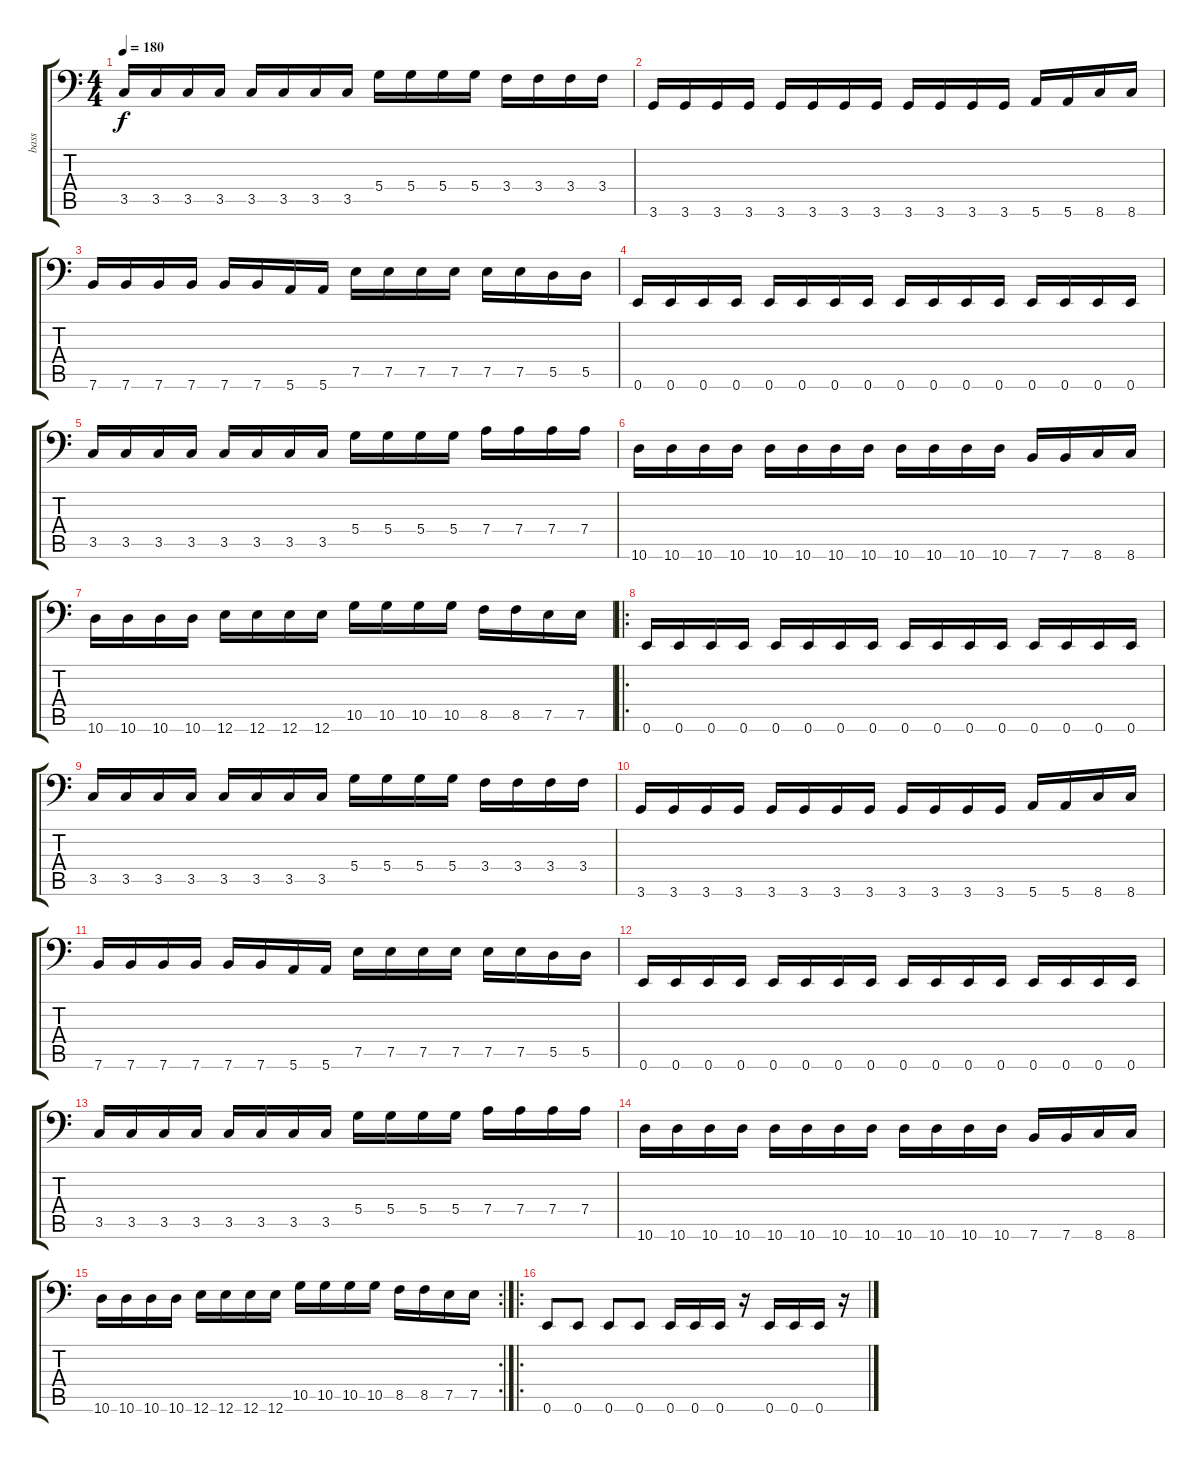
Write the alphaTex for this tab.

\track ("bass" "bass") {instrument electricbassfinger}
\staff {score tabs}
\tuning (E3 B2 G2 D2 A1 E1) {hide}
\ts (4 4)
\tempo 180
\clef f4
\ks c
3.5.16{dy f} 3.5.16 3.5.16 3.5.16 3.5.16 3.5.16 3.5.16 3.5.16 5.4.16 5.4.16 5.4.16 5.4.16 3.4.16 3.4.16 3.4.16 3.4.16 |
3.6.16 3.6.16 3.6.16 3.6.16 3.6.16 3.6.16 3.6.16 3.6.16 3.6.16 3.6.16 3.6.16 3.6.16 5.6.16 5.6.16 8.6.16 8.6.16 |
7.6.16 7.6.16 7.6.16 7.6.16 7.6.16 7.6.16 5.6.16 5.6.16 7.5.16 7.5.16 7.5.16 7.5.16 7.5.16 7.5.16 5.5.16 5.5.16 |
0.6.16 0.6.16 0.6.16 0.6.16 0.6.16 0.6.16 0.6.16 0.6.16 0.6.16 0.6.16 0.6.16 0.6.16 0.6.16 0.6.16 0.6.16 0.6.16 |
3.5.16 3.5.16 3.5.16 3.5.16 3.5.16 3.5.16 3.5.16 3.5.16 5.4.16 5.4.16 5.4.16 5.4.16 7.4.16 7.4.16 7.4.16 7.4.16 |
10.6.16 10.6.16 10.6.16 10.6.16 10.6.16 10.6.16 10.6.16 10.6.16 10.6.16 10.6.16 10.6.16 10.6.16 7.6.16 7.6.16 8.6.16 8.6.16 |
10.6.16 10.6.16 10.6.16 10.6.16 12.6.16 12.6.16 12.6.16 12.6.16 10.5.16 10.5.16 10.5.16 10.5.16 8.5.16 8.5.16 7.5.16 7.5.16 |
\ro
0.6.16 0.6.16 0.6.16 0.6.16 0.6.16 0.6.16 0.6.16 0.6.16 0.6.16 0.6.16 0.6.16 0.6.16 0.6.16 0.6.16 0.6.16 0.6.16 |
3.5.16 3.5.16 3.5.16 3.5.16 3.5.16 3.5.16 3.5.16 3.5.16 5.4.16 5.4.16 5.4.16 5.4.16 3.4.16 3.4.16 3.4.16 3.4.16 |
3.6.16 3.6.16 3.6.16 3.6.16 3.6.16 3.6.16 3.6.16 3.6.16 3.6.16 3.6.16 3.6.16 3.6.16 5.6.16 5.6.16 8.6.16 8.6.16 |
7.6.16 7.6.16 7.6.16 7.6.16 7.6.16 7.6.16 5.6.16 5.6.16 7.5.16 7.5.16 7.5.16 7.5.16 7.5.16 7.5.16 5.5.16 5.5.16 |
0.6.16 0.6.16 0.6.16 0.6.16 0.6.16 0.6.16 0.6.16 0.6.16 0.6.16 0.6.16 0.6.16 0.6.16 0.6.16 0.6.16 0.6.16 0.6.16 |
3.5.16 3.5.16 3.5.16 3.5.16 3.5.16 3.5.16 3.5.16 3.5.16 5.4.16 5.4.16 5.4.16 5.4.16 7.4.16 7.4.16 7.4.16 7.4.16 |
10.6.16 10.6.16 10.6.16 10.6.16 10.6.16 10.6.16 10.6.16 10.6.16 10.6.16 10.6.16 10.6.16 10.6.16 7.6.16 7.6.16 8.6.16 8.6.16 |
\rc 2
10.6.16 10.6.16 10.6.16 10.6.16 12.6.16 12.6.16 12.6.16 12.6.16 10.5.16 10.5.16 10.5.16 10.5.16 8.5.16 8.5.16 7.5.16 7.5.16 |
\ro
0.6.8 0.6.8 0.6.8 0.6.8 0.6.16 0.6.16 0.6.16 r.16 0.6.16 0.6.16 0.6.16 r.16
